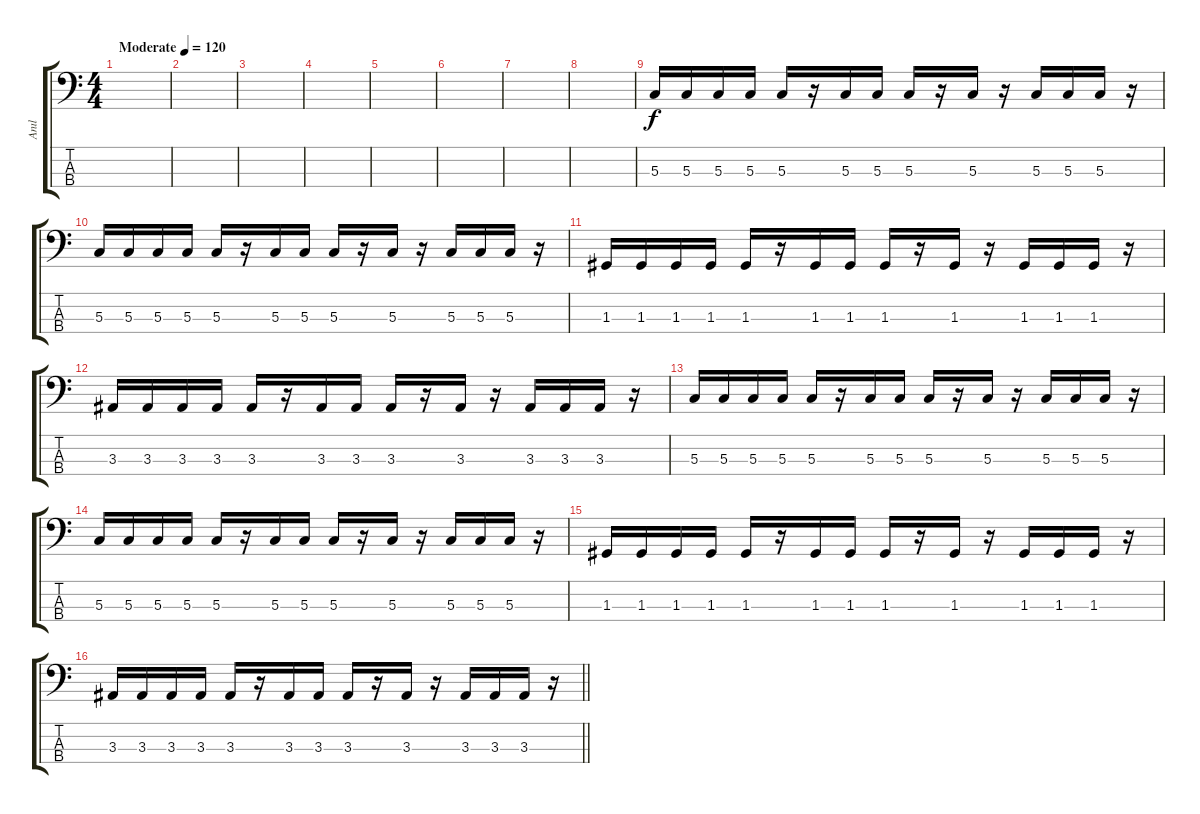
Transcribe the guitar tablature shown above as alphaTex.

\track ("Anıl" "Anıl") {instrument electricbassfinger}
\staff {score tabs}
\tuning (F2 C2 G1 D1) {hide}
\ts (4 4)
\section ("" "")
\tempo (120 "Moderate")
\clef f4
\ks c
|
|
|
|
|
|
|
|
5.3.16 5.3.16 5.3.16 5.3.16 5.3.16 r.16 5.3.16 5.3.16 5.3.16 r.16 5.3.16 r.16 5.3.16 5.3.16 5.3.16 r.16 |
5.3.16 5.3.16 5.3.16 5.3.16 5.3.16 r.16 5.3.16 5.3.16 5.3.16 r.16 5.3.16 r.16 5.3.16 5.3.16 5.3.16 r.16 |
1.3.16 1.3.16 1.3.16 1.3.16 1.3.16 r.16 1.3.16 1.3.16 1.3.16 r.16 1.3.16 r.16 1.3.16 1.3.16 1.3.16 r.16 |
3.3.16 3.3.16 3.3.16 3.3.16 3.3.16 r.16 3.3.16 3.3.16 3.3.16 r.16 3.3.16 r.16 3.3.16 3.3.16 3.3.16 r.16 |
5.3.16 5.3.16 5.3.16 5.3.16 5.3.16 r.16 5.3.16 5.3.16 5.3.16 r.16 5.3.16 r.16 5.3.16 5.3.16 5.3.16 r.16 |
5.3.16 5.3.16 5.3.16 5.3.16 5.3.16 r.16 5.3.16 5.3.16 5.3.16 r.16 5.3.16 r.16 5.3.16 5.3.16 5.3.16 r.16 |
1.3.16 1.3.16 1.3.16 1.3.16 1.3.16 r.16 1.3.16 1.3.16 1.3.16 r.16 1.3.16 r.16 1.3.16 1.3.16 1.3.16 r.16 |
\barLineRight lightlight
3.3.16 3.3.16 3.3.16 3.3.16 3.3.16 r.16 3.3.16 3.3.16 3.3.16 r.16 3.3.16 r.16 3.3.16 3.3.16 3.3.16 r.16
